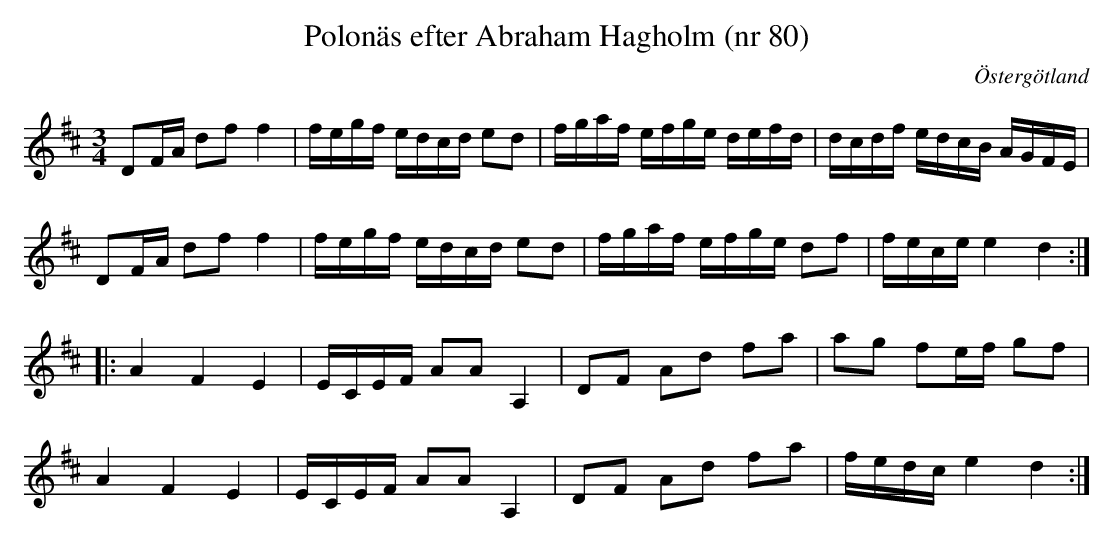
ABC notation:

X:1
T: Polonäs efter Abraham Hagholm (nr 80)
O: Östergötland
M: 3/4
L: 1/16
K: D
D2FA d2f2 f4 | fegf edcd e2d2 | fgaf efge defd | dcdf edcB AGFE |
D2FA d2f2 f4 | fegf edcd e2d2 | fgaf efge d2f2 | fece e4 d4 ::
A4 F4 E4 | ECEF A2A2 A,4 | D2F2 A2d2 f2a2 | a2g2 f2ef g2f2 |
A4 F4 E4 | ECEF A2A2 A,4 | D2F2 A2d2 f2a2 | fedc e4 d4 :|
